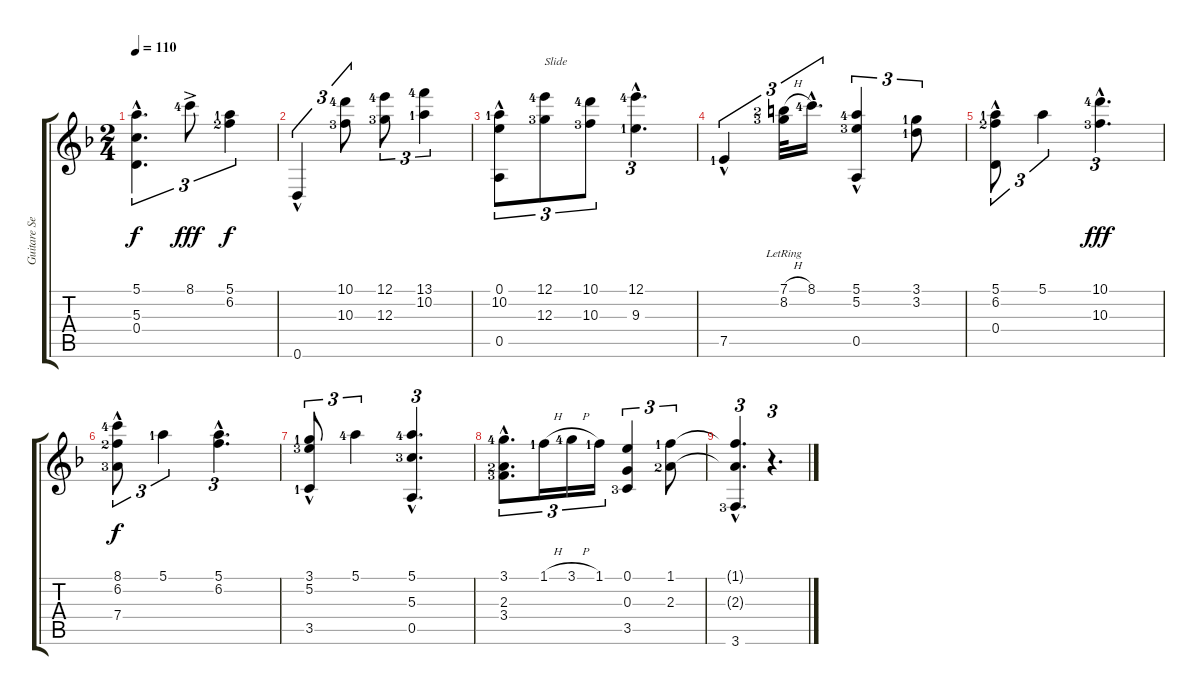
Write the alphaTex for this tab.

\track ("Guitare Seule" "Guitare Se") {instrument acousticguitarnylon}
\staff {score tabs}
\tuning (E4 B3 G3 D3 A2 D2) {hide}
\ts (2 4)
\tempo 110
\clef g2
\ks dminor
(5.1{hac t} 5.3{hac t} 0.4{hac}).4{d tu (3 2) dy f} 8.1{ac lf 5}.8{tu (3 2) dy fff} (5.1{lf 2} 6.2{lf 3}).4{tu (3 2) dy f} |
0.6{hac}.4{tu (3 2)} (10.1{lf 5} 10.3{lf 4}).8{tu (3 2)} (12.1{lf 5} 12.3{lf 4}).8{tu (3 2)} (13.1{lf 5} 10.2{lf 2}).4{tu (3 2)} |
(0.1 10.2{lf 2} 0.5{hac}).8{tu (3 2)} (12.1{lf 5} 12.3{lf 4}).8{tu (3 2) txt "Slide"} (10.1{lf 5} 10.3{lf 4}).8{tu (3 2)} (12.1{hac lf 5} 9.3{hac lf 2}).4{d tu (3 2)} |
7.5{hac lf 2}.4{tu (3 2)} (7.1{h lf 3} 8.2{lr lf 4}).32{tu (3 2)} 8.1{hac lf 5}.16{d tu (3 2)} (5.1{lf 5} 5.2{lf 4} 0.5{hac}).4{tu (3 2)} (3.1{lf 2} 3.2{lf 2}).8{tu (3 2)} |
(5.1{lf 2} 6.2{lf 3} 0.4{hac}).8{tu (3 2)} 5.1.4{tu (3 2)} (10.1{hac lf 5} 10.3{hac lf 4}).4{d tu (3 2) dy fff} |
(8.1{lf 5} 6.2{lf 3} 7.4{hac lf 4}).8{tu (3 2) dy f} 5.1{lf 2}.4{tu (3 2)} (5.1{hac} 6.2{hac}).4{d tu (3 2)} |
(3.1{lf 2} 5.2{lf 4} 3.5{hac lf 2}).8{tu (3 2)} 5.1{lf 5}.4{tu (3 2)} (5.1{hac lf 5} 5.3{hac lf 4} 0.5{hac}).4{d tu (3 2)} |
(3.1{hac lf 5} 2.3{hac lf 3} 3.4{lf 4}).8{d tu (3 2)} 1.1{h lf 2}.16{tu (3 2)} 3.1{h lf 5}.16{tu (3 2)} 1.1{lf 2}.16{tu (3 2)} (0.1 0.3 3.5{lf 4}).4{tu (3 2)} (1.1{lf 2} 2.3{lf 3}).8{tu (3 2)} |
(1.1{hac t} 2.3{hac t} 3.6{hac lf 4}).4{d tu (3 2)} r.4{d tu (3 2)}
